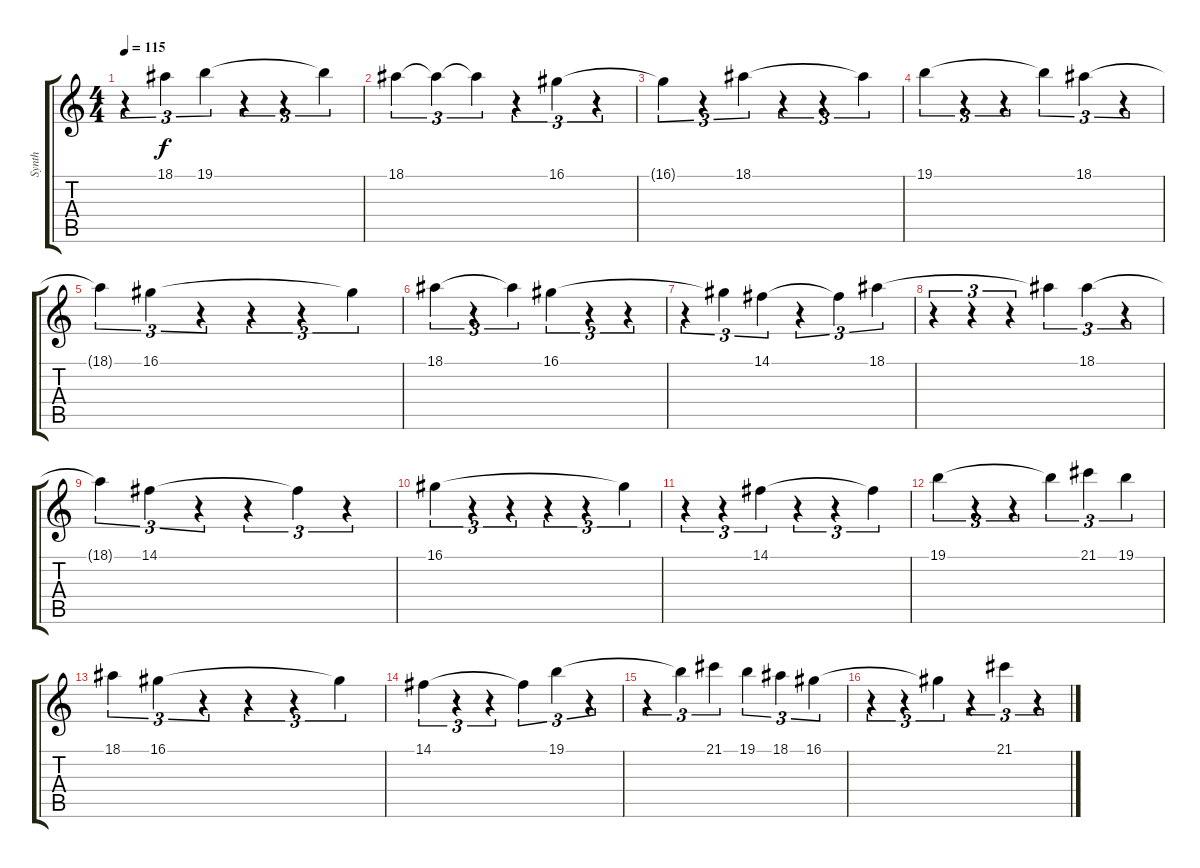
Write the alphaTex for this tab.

\track ("Synth" "Synth") {instrument stringensemble2}
\staff {score tabs}
\tuning (E4 B3 G3 D3 A2 E2) {hide}
\ts (4 4)
\tempo 115
\clef g2
\ks c
r.4{tu (3 2) dy f} 18.1{t}.4{tu (3 2)} 19.1.4{tu (3 2)} r.4{tu (3 2)} r.4{tu (3 2)} 19.1{t}.4{tu (3 2)} |
18.1.4{tu (3 2)} 18.1{t}.4{tu (3 2)} 18.1{t}.4{tu (3 2)} r.4{tu (3 2)} 16.1.4{tu (3 2)} r.4{tu (3 2)} |
16.1{t}.4{tu (3 2)} r.4{tu (3 2)} 18.1.4{tu (3 2)} r.4{tu (3 2)} r.4{tu (3 2)} 18.1{t}.4{tu (3 2)} |
19.1.4{tu (3 2)} r.4{tu (3 2)} r.4{tu (3 2)} 19.1{t}.4{tu (3 2)} 18.1.4{tu (3 2)} r.4{tu (3 2)} |
18.1{t}.4{tu (3 2)} 16.1.4{tu (3 2)} r.4{tu (3 2)} r.4{tu (3 2)} r.4{tu (3 2)} 16.1{t}.4{tu (3 2)} |
18.1.4{tu (3 2)} r.4{tu (3 2)} 18.1{t}.4{tu (3 2)} 16.1.4{tu (3 2)} r.4{tu (3 2)} r.4{tu (3 2)} |
r.4{tu (3 2)} 16.1{t}.4{tu (3 2)} 14.1.4{tu (3 2)} r.4{tu (3 2)} 14.1{t}.4{tu (3 2)} 18.1.4{tu (3 2)} |
r.4{tu (3 2)} r.4{tu (3 2)} r.4{tu (3 2)} 18.1{t}.4{tu (3 2)} 18.1.4{tu (3 2)} r.4{tu (3 2)} |
18.1{t}.4{tu (3 2)} 14.1.4{tu (3 2)} r.4{tu (3 2)} r.4{tu (3 2)} 14.1{t}.4{tu (3 2)} r.4{tu (3 2)} |
16.1.4{tu (3 2)} r.4{tu (3 2)} r.4{tu (3 2)} r.4{tu (3 2)} r.4{tu (3 2)} 16.1{t}.4{tu (3 2)} |
r.4{tu (3 2)} r.4{tu (3 2)} 14.1.4{tu (3 2)} r.4{tu (3 2)} r.4{tu (3 2)} 14.1{t}.4{tu (3 2)} |
19.1.4{tu (3 2)} r.4{tu (3 2)} r.4{tu (3 2)} 19.1{t}.4{tu (3 2)} 21.1.4{tu (3 2)} 19.1.4{tu (3 2)} |
18.1.4{tu (3 2)} 16.1.4{tu (3 2)} r.4{tu (3 2)} r.4{tu (3 2)} r.4{tu (3 2)} 16.1{t}.4{tu (3 2)} |
14.1.4{tu (3 2)} r.4{tu (3 2)} r.4{tu (3 2)} 14.1{t}.4{tu (3 2)} 19.1.4{tu (3 2)} r.4{tu (3 2)} |
r.4{tu (3 2)} 19.1{t}.4{tu (3 2)} 21.1.4{tu (3 2)} 19.1.4{tu (3 2)} 18.1.4{tu (3 2)} 16.1.4{tu (3 2)} |
r.4{tu (3 2)} r.4{tu (3 2)} 16.1{t}.4{tu (3 2)} r.4{tu (3 2)} 21.1.4{tu (3 2)} r.4{tu (3 2)}
